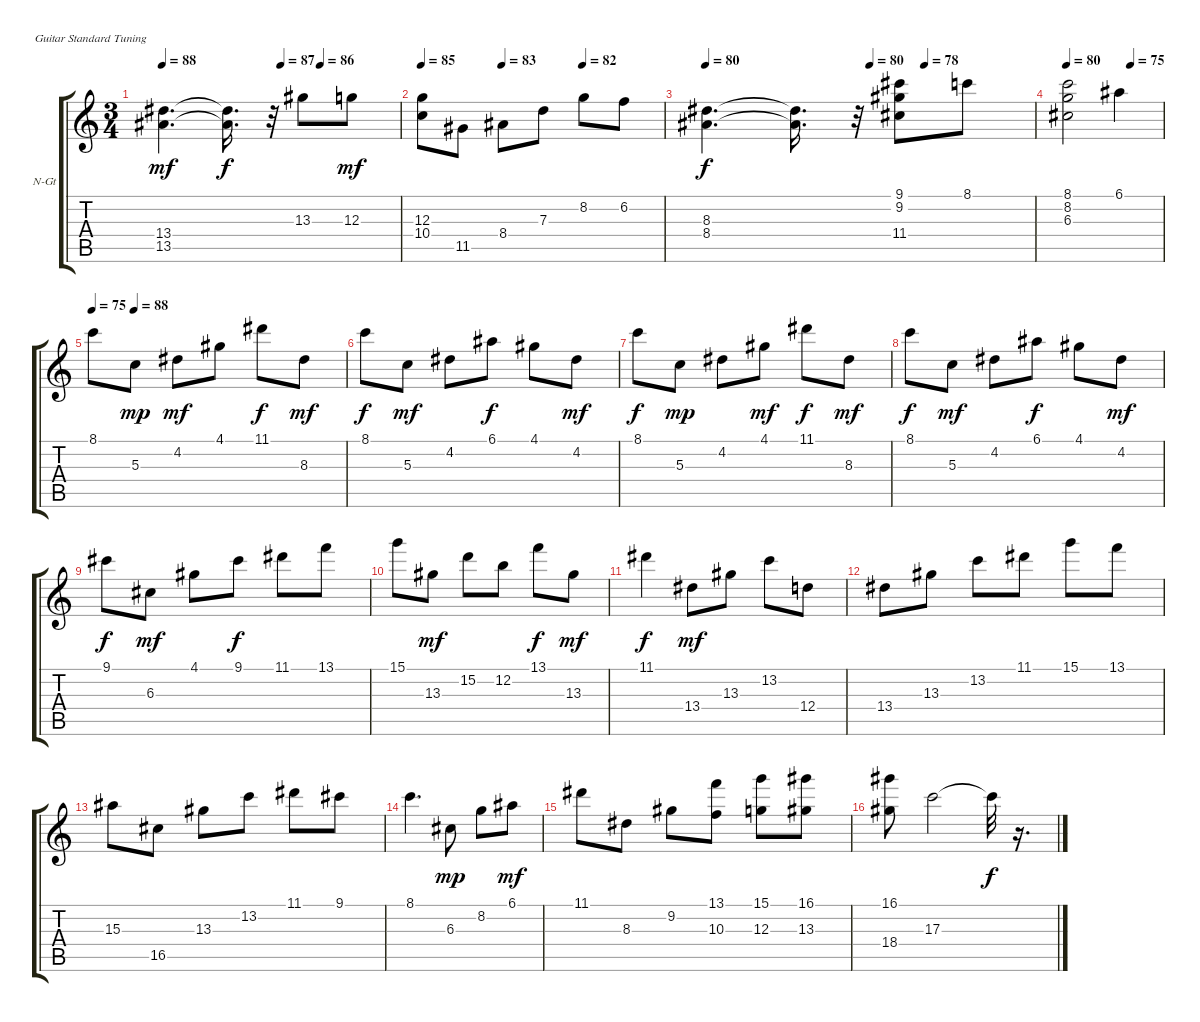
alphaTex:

\bracketExtendMode groupsimilarinstruments
\firstSystemTrackNameOrientation horizontal
\otherSystemsTrackNameOrientation horizontal
\track ("Albeniz" "N-Gt") {instrument acousticguitarnylon}
\staff {score tabs}
\tuning (E4 B3 G3 D3 A2 E2)
\ts (3 4)
\tempo 88
\tempo (87 0.5)
\tempo (86 0.666667)
\clef g2
\ks c
(13.4 13.5).4{d dy mf} (13.4{t} 13.5{t}).16{d dy f} r.32 13.3.8 12.3.8{dy mf} |
\tempo 85
\tempo (83 0.333333)
\tempo (82 0.666667)
(12.3 10.4).8 11.5.8 8.4.8 7.3.8 8.2.8 6.2.8 |
\tempo 80
\tempo (80 0.5)
\tempo (78 0.666667)
(8.3 8.4).4{d dy f} (8.3{t} 8.4{t}).16{d} r.32 (9.1 9.2 11.4).8 8.1.8 |
\tempo 80
\tempo (75 0.666667)
(8.1 8.2 6.3).2 6.1.4 |
\tempo 75
\tempo (88 0.166667)
8.1.8 5.3.8{dy mp} 4.2.8{dy mf} 4.1.8 11.1.8{dy f} 8.3.8{dy mf} |
8.1.8{dy f} 5.3.8{dy mf} 4.2.8 6.1.8{dy f} 4.1.8 4.2.8{dy mf} |
8.1.8{dy f} 5.3.8{dy mp} 4.2.8 4.1.8{dy mf} 11.1.8{dy f} 8.3.8{dy mf} |
8.1.8{dy f} 5.3.8{dy mf} 4.2.8 6.1.8{dy f} 4.1.8 4.2.8{dy mf} |
9.1.8{dy f} 6.3.8{dy mf} 4.1.8 9.1.8{dy f} 11.1.8 13.1.8 |
15.1.8 13.3.8{dy mf} 15.2.8 12.2.8 13.1.8{dy f} 13.3.8{dy mf} |
11.1.4{dy f} 13.4.8{dy mf} 13.3.8 13.2.8 12.4.8 |
13.4.8 13.3.8 13.2.8 11.1.8 15.1.8 13.1.8 |
15.3.8 16.5.8 13.3.8 13.2.8 11.1.8 9.1.8 |
8.1.4{d} 6.3.8{dy mp} 8.2.8 6.1.8{dy mf} |
11.1.8 8.3.8 9.2.8 (13.1 10.3).8 (15.1 12.3).8 (16.1 13.3).8 |
(16.1 18.4).8 17.3.2 17.3{t}.32{dy f} r.16{d}
